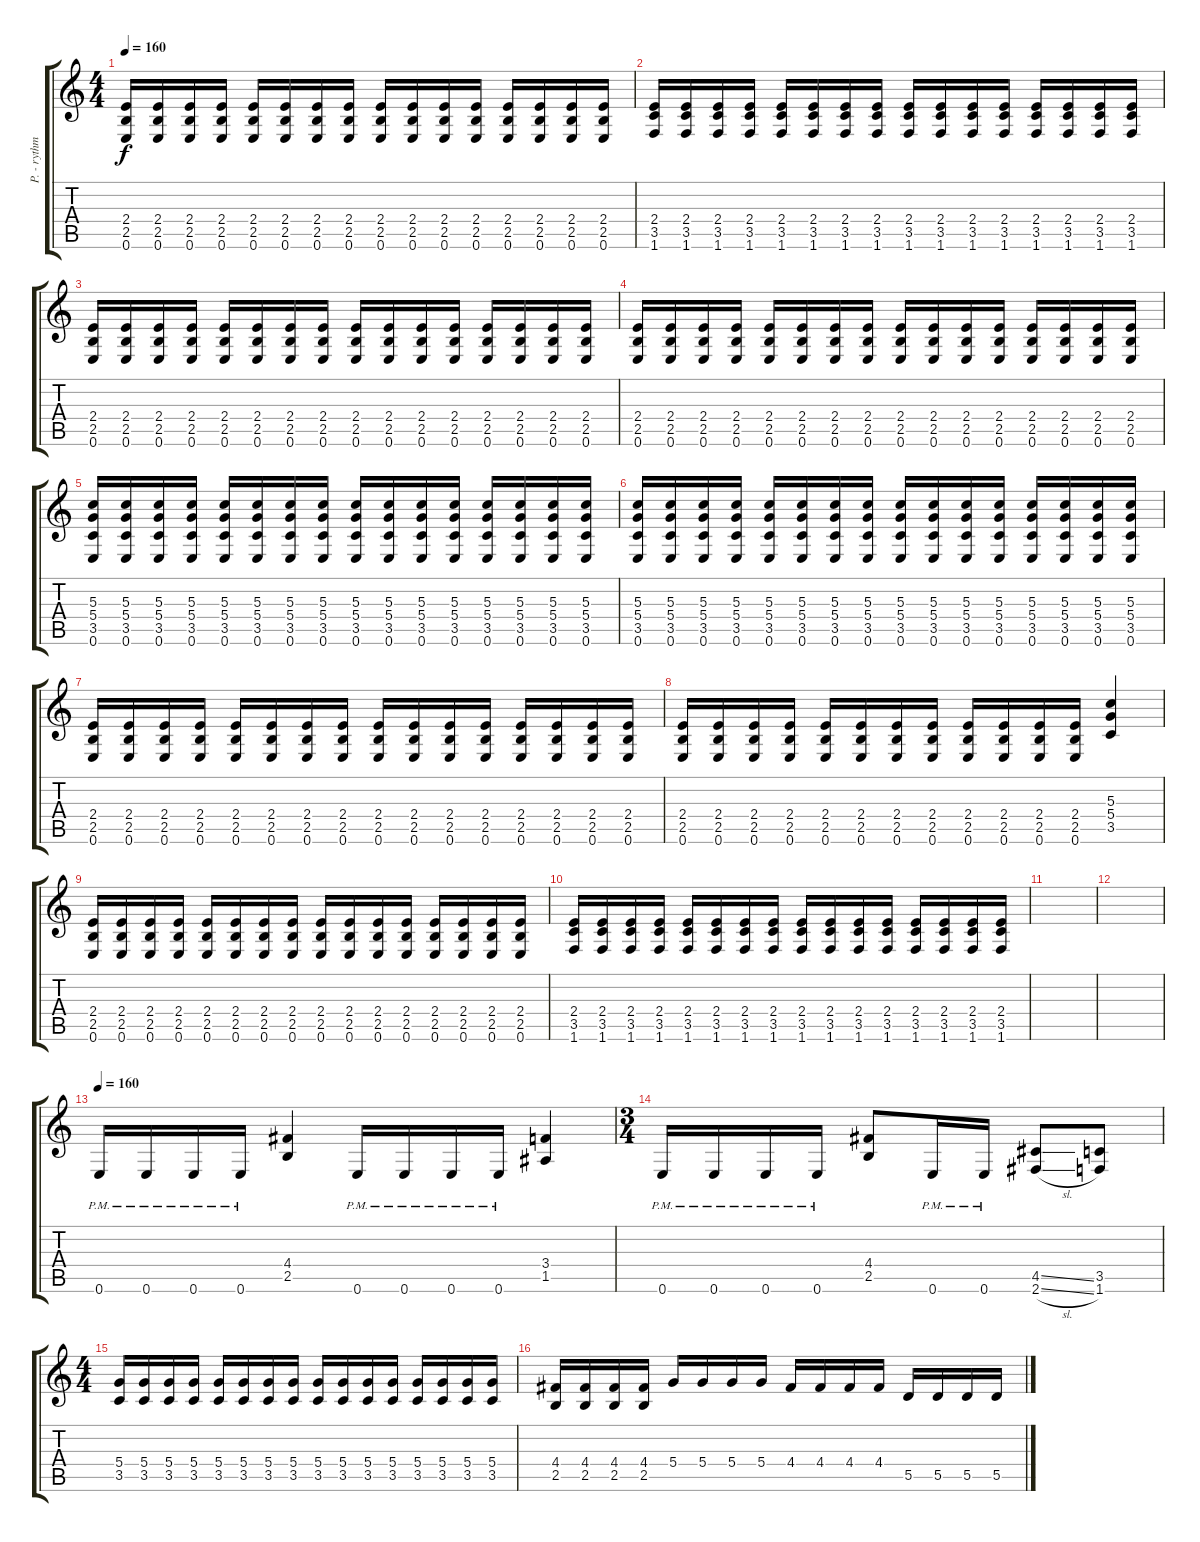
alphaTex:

\track ("P. - rythm guitar" "P. - rythm") {instrument distortionguitar}
\staff {score tabs}
\tuning (E4 B3 G3 D3 A2 E2) {hide}
\ts (4 4)
\tempo 160
\clef g2
\ks c
(2.4 2.5 0.6).16{dy f} (2.4 2.5 0.6).16 (2.4 2.5 0.6).16 (2.4 2.5 0.6).16 (2.4 2.5 0.6).16 (2.4 2.5 0.6).16 (2.4 2.5 0.6).16 (2.4 2.5 0.6).16 (2.4 2.5 0.6).16 (2.4 2.5 0.6).16 (2.4 2.5 0.6).16 (2.4 2.5 0.6).16 (2.4 2.5 0.6).16 (2.4 2.5 0.6).16 (2.4 2.5 0.6).16 (2.4 2.5 0.6).16 |
(2.4 3.5 1.6).16 (2.4 3.5 1.6).16 (2.4 3.5 1.6).16 (2.4 3.5 1.6).16 (2.4 3.5 1.6).16 (2.4 3.5 1.6).16 (2.4 3.5 1.6).16 (2.4 3.5 1.6).16 (2.4 3.5 1.6).16 (2.4 3.5 1.6).16 (2.4 3.5 1.6).16 (2.4 3.5 1.6).16 (2.4 3.5 1.6).16 (2.4 3.5 1.6).16 (2.4 3.5 1.6).16 (2.4 3.5 1.6).16 |
(2.4 2.5 0.6).16 (2.4 2.5 0.6).16 (2.4 2.5 0.6).16 (2.4 2.5 0.6).16 (2.4 2.5 0.6).16 (2.4 2.5 0.6).16 (2.4 2.5 0.6).16 (2.4 2.5 0.6).16 (2.4 2.5 0.6).16 (2.4 2.5 0.6).16 (2.4 2.5 0.6).16 (2.4 2.5 0.6).16 (2.4 2.5 0.6).16 (2.4 2.5 0.6).16 (2.4 2.5 0.6).16 (2.4 2.5 0.6).16 |
(2.4 2.5 0.6).16 (2.4 2.5 0.6).16 (2.4 2.5 0.6).16 (2.4 2.5 0.6).16 (2.4 2.5 0.6).16 (2.4 2.5 0.6).16 (2.4 2.5 0.6).16 (2.4 2.5 0.6).16 (2.4 2.5 0.6).16 (2.4 2.5 0.6).16 (2.4 2.5 0.6).16 (2.4 2.5 0.6).16 (2.4 2.5 0.6).16 (2.4 2.5 0.6).16 (2.4 2.5 0.6).16 (2.4 2.5 0.6).16 |
(5.3 5.4 3.5 0.6).16 (5.3 5.4 3.5 0.6).16 (5.3 5.4 3.5 0.6).16 (5.3 5.4 3.5 0.6).16 (5.3 5.4 3.5 0.6).16 (5.3 5.4 3.5 0.6).16 (5.3 5.4 3.5 0.6).16 (5.3 5.4 3.5 0.6).16 (5.3 5.4 3.5 0.6).16 (5.3 5.4 3.5 0.6).16 (5.3 5.4 3.5 0.6).16 (5.3 5.4 3.5 0.6).16 (5.3 5.4 3.5 0.6).16 (5.3 5.4 3.5 0.6).16 (5.3 5.4 3.5 0.6).16 (5.3 5.4 3.5 0.6).16 |
(5.3 5.4 3.5 0.6).16 (5.3 5.4 3.5 0.6).16 (5.3 5.4 3.5 0.6).16 (5.3 5.4 3.5 0.6).16 (5.3 5.4 3.5 0.6).16 (5.3 5.4 3.5 0.6).16 (5.3 5.4 3.5 0.6).16 (5.3 5.4 3.5 0.6).16 (5.3 5.4 3.5 0.6).16 (5.3 5.4 3.5 0.6).16 (5.3 5.4 3.5 0.6).16 (5.3 5.4 3.5 0.6).16 (5.3 5.4 3.5 0.6).16 (5.3 5.4 3.5 0.6).16 (5.3 5.4 3.5 0.6).16 (5.3 5.4 3.5 0.6).16 |
(2.4 2.5 0.6).16 (2.4 2.5 0.6).16 (2.4 2.5 0.6).16 (2.4 2.5 0.6).16 (2.4 2.5 0.6).16 (2.4 2.5 0.6).16 (2.4 2.5 0.6).16 (2.4 2.5 0.6).16 (2.4 2.5 0.6).16 (2.4 2.5 0.6).16 (2.4 2.5 0.6).16 (2.4 2.5 0.6).16 (2.4 2.5 0.6).16 (2.4 2.5 0.6).16 (2.4 2.5 0.6).16 (2.4 2.5 0.6).16 |
(2.4 2.5 0.6).16 (2.4 2.5 0.6).16 (2.4 2.5 0.6).16 (2.4 2.5 0.6).16 (2.4 2.5 0.6).16 (2.4 2.5 0.6).16 (2.4 2.5 0.6).16 (2.4 2.5 0.6).16 (2.4 2.5 0.6).16 (2.4 2.5 0.6).16 (2.4 2.5 0.6).16 (2.4 2.5 0.6).16 (5.3 5.4 3.5).4 |
(2.4 2.5 0.6).16 (2.4 2.5 0.6).16 (2.4 2.5 0.6).16 (2.4 2.5 0.6).16 (2.4 2.5 0.6).16 (2.4 2.5 0.6).16 (2.4 2.5 0.6).16 (2.4 2.5 0.6).16 (2.4 2.5 0.6).16 (2.4 2.5 0.6).16 (2.4 2.5 0.6).16 (2.4 2.5 0.6).16 (2.4 2.5 0.6).16 (2.4 2.5 0.6).16 (2.4 2.5 0.6).16 (2.4 2.5 0.6).16 |
(2.4 3.5 1.6).16 (2.4 3.5 1.6).16 (2.4 3.5 1.6).16 (2.4 3.5 1.6).16 (2.4 3.5 1.6).16 (2.4 3.5 1.6).16 (2.4 3.5 1.6).16 (2.4 3.5 1.6).16 (2.4 3.5 1.6).16 (2.4 3.5 1.6).16 (2.4 3.5 1.6).16 (2.4 3.5 1.6).16 (2.4 3.5 1.6).16 (2.4 3.5 1.6).16 (2.4 3.5 1.6).16 (2.4 3.5 1.6).16 |
|
|
\tempo 160
0.6{pm}.16 0.6{pm}.16 0.6{pm}.16 0.6{pm}.16 (4.4 2.5).4 0.6{pm}.16 0.6{pm}.16 0.6{pm}.16 0.6{pm}.16 (3.4 1.5).4 |
\ts (3 4)
0.6{pm}.16 0.6{pm}.16 0.6{pm}.16 0.6{pm}.16 (4.4 2.5).8 0.6{pm}.16 0.6{pm}.16 (4.5{ss} 2.6{sl}).8 (3.5 1.6).8 |
\ts (4 4)
(5.4 3.5).16 (5.4 3.5).16 (5.4 3.5).16 (5.4 3.5).16 (5.4 3.5).16 (5.4 3.5).16 (5.4 3.5).16 (5.4 3.5).16 (5.4 3.5).16 (5.4 3.5).16 (5.4 3.5).16 (5.4 3.5).16 (5.4 3.5).16 (5.4 3.5).16 (5.4 3.5).16 (5.4 3.5).16 |
(4.4 2.5).16 (4.4 2.5).16 (4.4 2.5).16 (4.4 2.5).16 5.4.16 5.4.16 5.4.16 5.4.16 4.4.16 4.4.16 4.4.16 4.4.16 5.5.16 5.5.16 5.5.16 5.5.16
